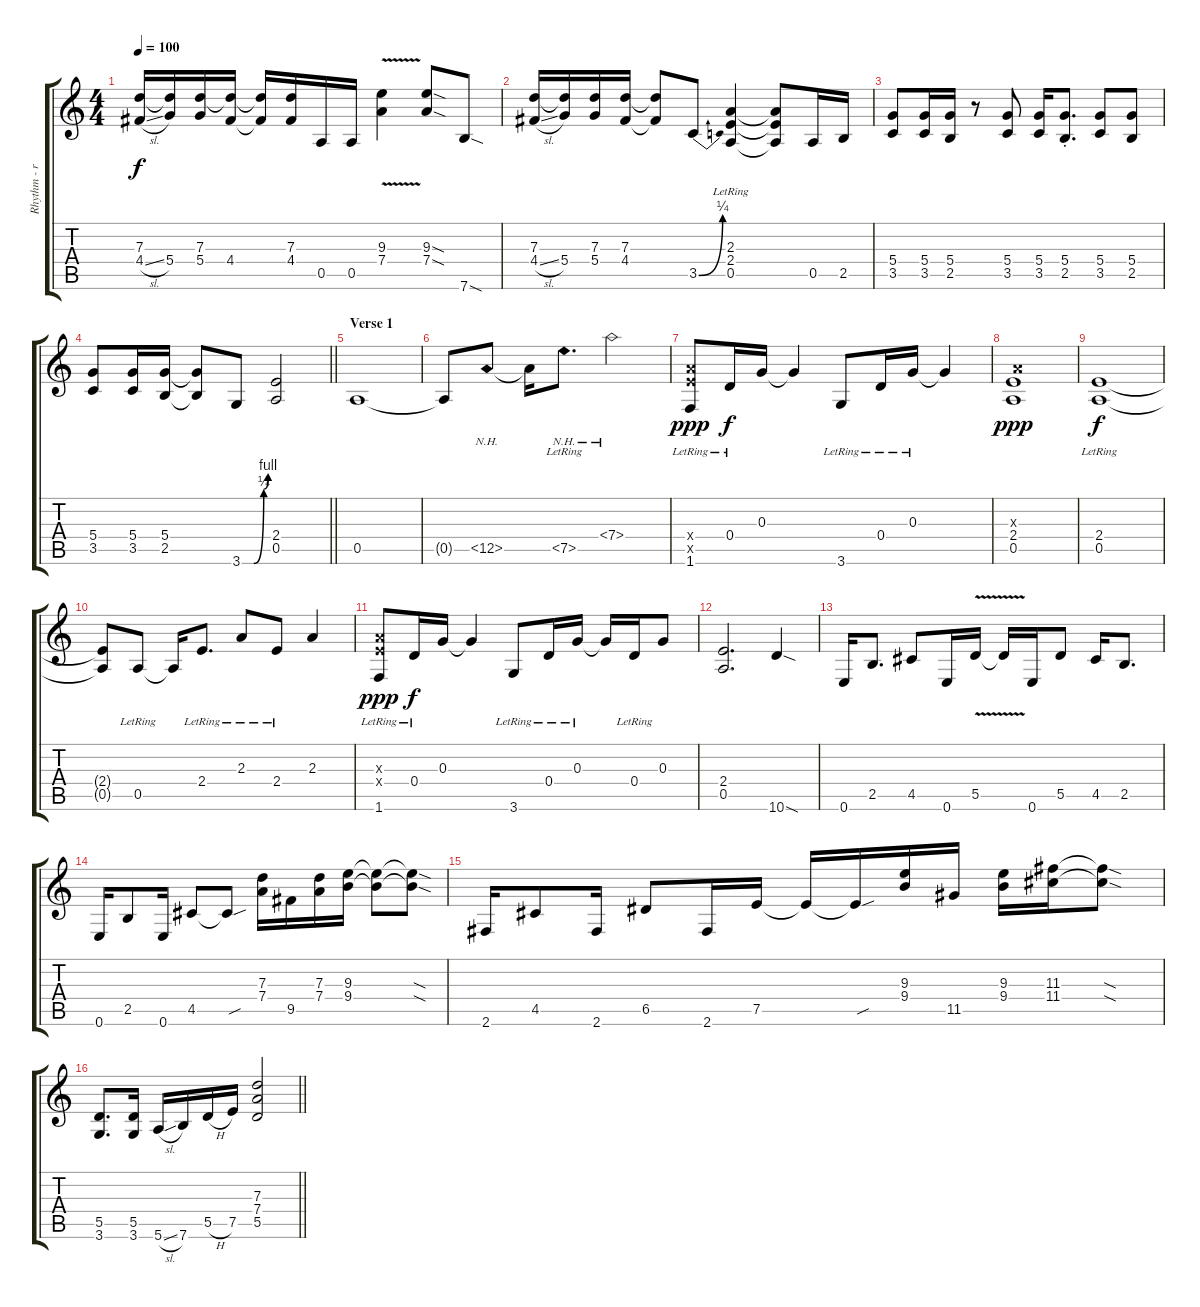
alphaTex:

\track ("Rhythm - right" "Rhythm - r") {instrument distortionguitar}
\staff {score tabs}
\tuning (E4 B3 G3 D3 A2 E2) {hide}
\ts (4 4)
\tempo 100
\clef g2
\ks c
(7.3{t} 4.4{sl t}).16{dy f} (7.3{t} 5.4).16 (7.3 5.4).16 (7.3{t} 4.4).16 (7.3{t} 4.4{t}).16 (7.3 4.4).16 0.5.16 0.5.16 (9.3{v} 7.4{v}).4 (9.3{sod} 7.4{sod}).8 7.6{sod}.8 |
(7.3 4.4{sl}).16 (7.3{t} 5.4).16 (7.3 5.4).16 (7.3 4.4).16 (7.3{t} 4.4{t}).8 3.5{be (bend 0 0 60 1)}.8 (2.3{lr} 2.4{lr} 0.5).4 (2.3{t} 2.4{t} 0.5{t}).8 0.5.16 2.5.16 |
(5.4 3.5).8 (5.4 3.5).16 (5.4 2.5).16 r.8 (5.4 3.5).8 (5.4 3.5).16 (5.4{st} 2.5{st}).8{d} (5.4 3.5).8 (5.4 2.5).8 |
\barLineRight lightlight
(5.4 3.5).8 (5.4 3.5).16 (5.4 2.5).16 (5.4{t} 2.5{t}).8 3.6{be (custom 0 0 27 0 50 1 60 4)}.8 (2.4 0.5).2 |
\section ("" "Verse 1")
0.5.1{volume 6} |
0.5{t}.8 12.5{nh}.8 12.5{t}.16 7.5{nh lr}.8{d} 7.4{nh}.2 |
(7.4{x} 7.5{x} 1.6{lr}).8{dy ppp} 0.4{lr}.16{dy f} 0.3.16 0.3{t}.4 3.6{lr}.8 0.4{lr}.16 0.3{lr}.16 0.3{t}.4 |
(2.3{x} 2.4 0.5).1{dy ppp} |
(2.4{lr} 0.5{lr}).1{dy f} |
(2.4{t} 0.5{t}).8 0.5{lr}.8 0.5{t}.16 2.4{lr}.8{d} 2.3{lr}.8 2.4{lr}.8 2.3.4 |
(2.3{x} 2.4{x} 1.6{lr}).8{dy ppp} 0.4{lr}.16{dy f} 0.3.16 0.3{t}.4 3.6{lr}.8 0.4{lr}.16 0.3{lr}.16 0.3{t}.16 0.4{lr}.16 0.3.8 |
(2.4 0.5).2{d} 10.6{sod}.4{volume 7 instrument distortionguitar} |
0.6.16 2.5.8{d} 4.5.8 0.6.16 5.5{v}.16 5.5{t}.16 0.6.16 5.5.8 4.5.16 2.5.8{d} |
0.6.16 2.5.8 0.6.16 4.5.8 4.5{sou t}.8 (7.3 7.4).16 9.5.16 (7.3 7.4).16 (9.3 9.4).16 (9.3{t} 9.4{t}).8 (9.3{sod t} 9.4{sod t}).8 |
2.6.16 4.5.8 2.6.16 6.5.8 2.6.16 7.5.16 7.5{t}.16 7.5{sou t}.16 (9.3 9.4).16 11.5.16 (9.3 9.4).16 (11.3 11.4).16 (11.3{sod t} 11.4{sod t}).8 |
\barLineRight lightlight
(5.5 3.6).8{d} (5.5 3.6).16 5.6{sl}.16 7.6.16 5.5{h}.16 7.5.16 (7.3 7.4 5.5).2
